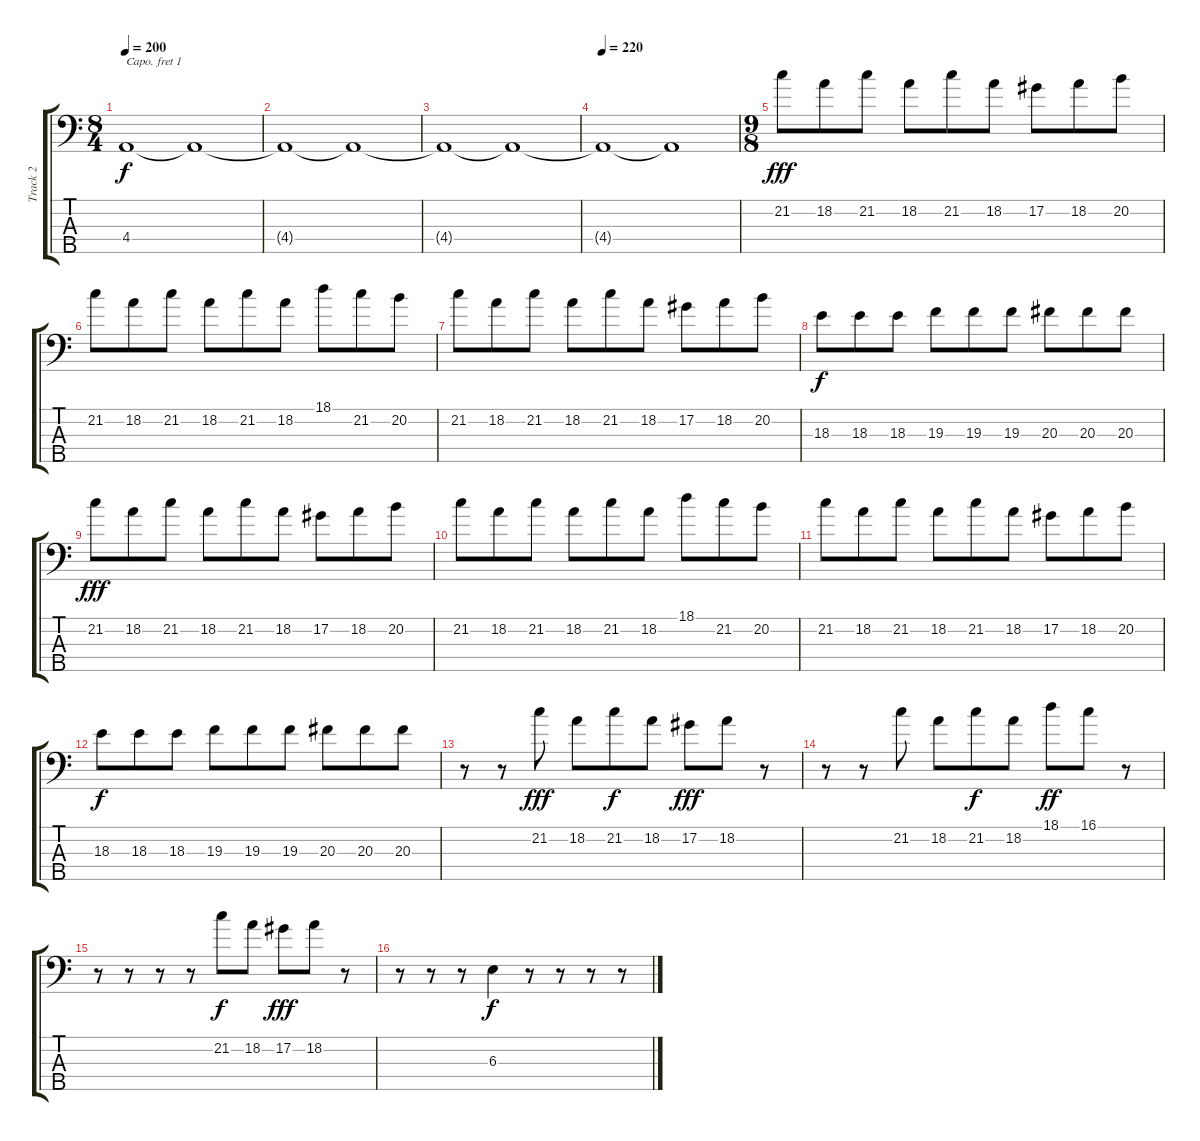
\track ("Track 2" "Track 2") {instrument electricbassfinger}
\staff {score tabs}
\capo 1
\tuning (G2 D2 A1 E1 B0) {hide}
\ts (8 4)
\tempo 200
\clef f4
\ks c
4.4.1{dy f} 4.4{t}.1 |
4.4{t}.1 4.4{t}.1 |
4.4{t}.1 4.4{t}.1 |
\tempo 220
4.4{t}.1 4.4{t}.1 |
\ts (9 8)
21.2.8{dy fff} 18.2.8 21.2.8 18.2.8 21.2.8 18.2.8 17.2.8 18.2.8 20.2.8 |
21.2.8 18.2.8 21.2.8 18.2.8 21.2.8 18.2.8 18.1.8 21.2.8 20.2.8 |
21.2.8 18.2.8 21.2.8 18.2.8 21.2.8 18.2.8 17.2.8 18.2.8 20.2.8 |
18.3.8{dy f} 18.3.8 18.3.8 19.3.8 19.3.8 19.3.8 20.3.8 20.3.8 20.3.8 |
21.2.8{dy fff} 18.2.8 21.2.8 18.2.8 21.2.8 18.2.8 17.2.8 18.2.8 20.2.8 |
21.2.8 18.2.8 21.2.8 18.2.8 21.2.8 18.2.8 18.1.8 21.2.8 20.2.8 |
21.2.8 18.2.8 21.2.8 18.2.8 21.2.8 18.2.8 17.2.8 18.2.8 20.2.8 |
18.3.8{dy f} 18.3.8 18.3.8 19.3.8 19.3.8 19.3.8 20.3.8 20.3.8 20.3.8 |
r.8 r.8 21.2.8{dy fff} 18.2.8 21.2.8{dy f} 18.2.8 17.2.8{dy fff} 18.2.8 r.8 |
r.8 r.8 21.2.8 18.2.8 21.2.8{dy f} 18.2.8 18.1.8{dy ff} 16.1.8 r.8 |
r.8 r.8 r.8 r.8 21.2.8{dy f} 18.2.8 17.2.8{dy fff} 18.2.8 r.8 |
r.8 r.8 r.8 6.3.4{dy f} r.8 r.8 r.8 r.8
